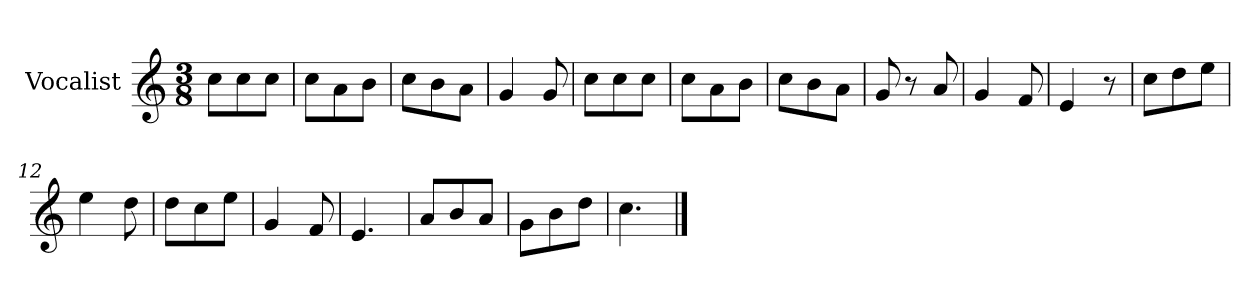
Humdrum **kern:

**kern
*part1
*staff1
*I"Vocalist
*k[]
*C:
*M3/8
=1
8ccL
8cc
8ccJ
=2
8ccL
8a
8bJ
=3
8ccL
8b
8aJ
=4
4g
8g
=5
8ccL
8cc
8ccJ
=6
8ccL
8a
8bJ
=7
8ccL
8b
8aJ
=8
8g
8r
8a
=9
4g
8f
=10
4e
8r
=11
8ccL
8dd
8eeJ
=12
4ee
8dd
=13
8ddL
8cc
8eeJ
=14
4g
8f
=15
4.e
=16
8aL
8b
8aJ
=17
8gL
8b
8ddJ
=18
4.cc
==
*-
